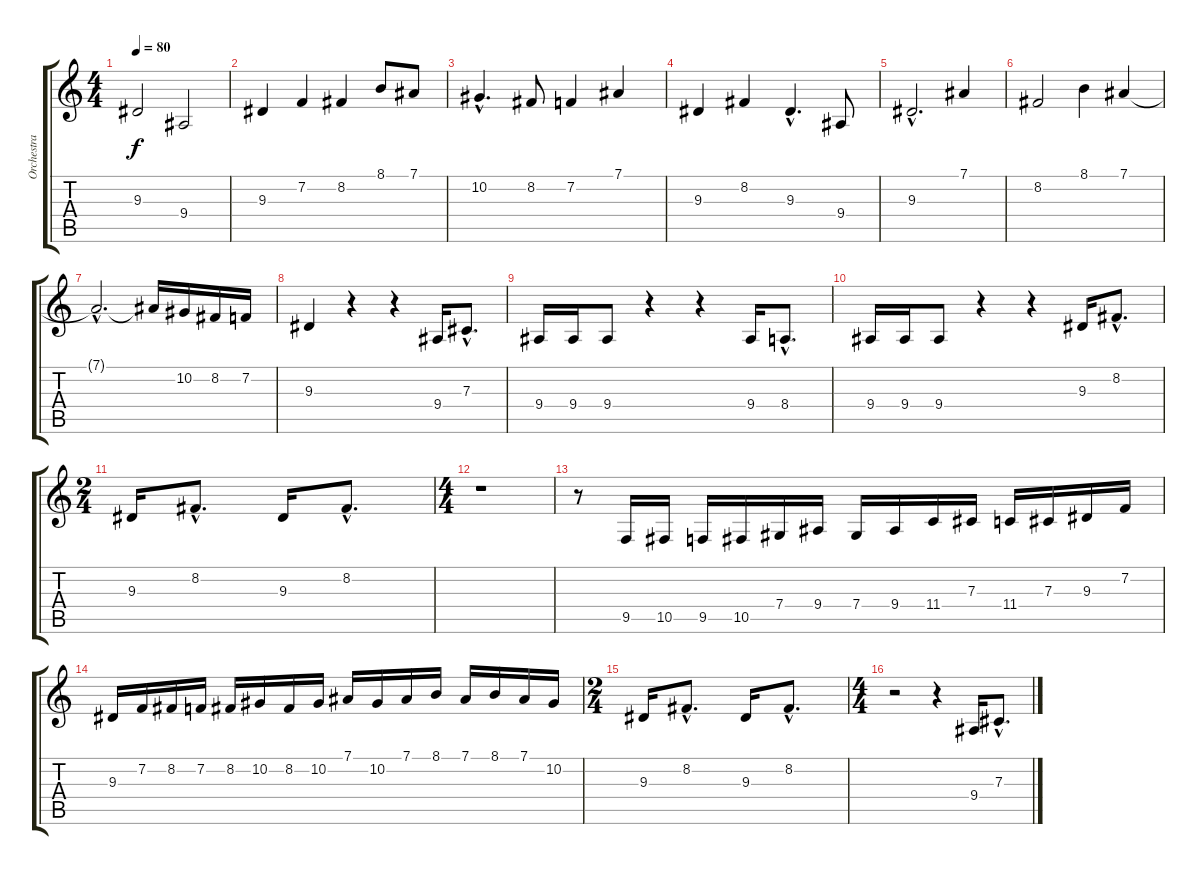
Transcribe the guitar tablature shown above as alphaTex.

\track ("Orchestra 1" "Orchestra ") {instrument stringensemble1}
\staff {score tabs}
\tuning (Eb4 Bb3 Gb3 Db3 Ab2 Eb2) {hide}
\ts (4 4)
\tempo 80
\clef g2
\ks c
9.3.2{dy f} 9.4.2 |
9.3.4 7.2.4 8.2.4 8.1.8 7.1.8 |
10.2{hac}.4{d} 8.2.8 7.2.4 7.1.4 |
9.3.4 8.2.4 9.3{hac}.4{d} 9.4.8 |
9.3{hac}.2{d} 7.1.4 |
8.2.2 8.1.4 7.1.4 |
7.1{hac t}.2{d} 7.1{t}.16 10.2.16 8.2.16 7.2.16 |
9.3.4 r.4 r.4 9.4.16 7.3{hac}.8{d} |
9.4.16 9.4.16 9.4.8 r.4 r.4 9.4.16 8.4{hac}.8{d} |
9.4.16 9.4.16 9.4.8 r.4 r.4 9.3.16 8.2{hac}.8{d} |
\ts (2 4)
9.3.16 8.2{hac}.8{d} 9.3.16 8.2{hac}.8{d} |
\ts (4 4)
r.1 |
r.8 9.5.16 10.5.16 9.5.16 10.5.16 7.4.16 9.4.16 7.4.16 9.4.16 11.4.16 7.3.16 11.4.16 7.3.16 9.3.16 7.2.16 |
9.3.16 7.2.16 8.2.16 7.2.16 8.2.16 10.2.16 8.2.16 10.2.16 7.1.16 10.2.16 7.1.16 8.1.16 7.1.16 8.1.16 7.1.16 10.2.16 |
\ts (2 4)
9.3.16 8.2{hac}.8{d} 9.3.16 8.2{hac}.8{d} |
\ts (4 4)
r.2 r.4 9.4.16 7.3{hac}.8{d}
